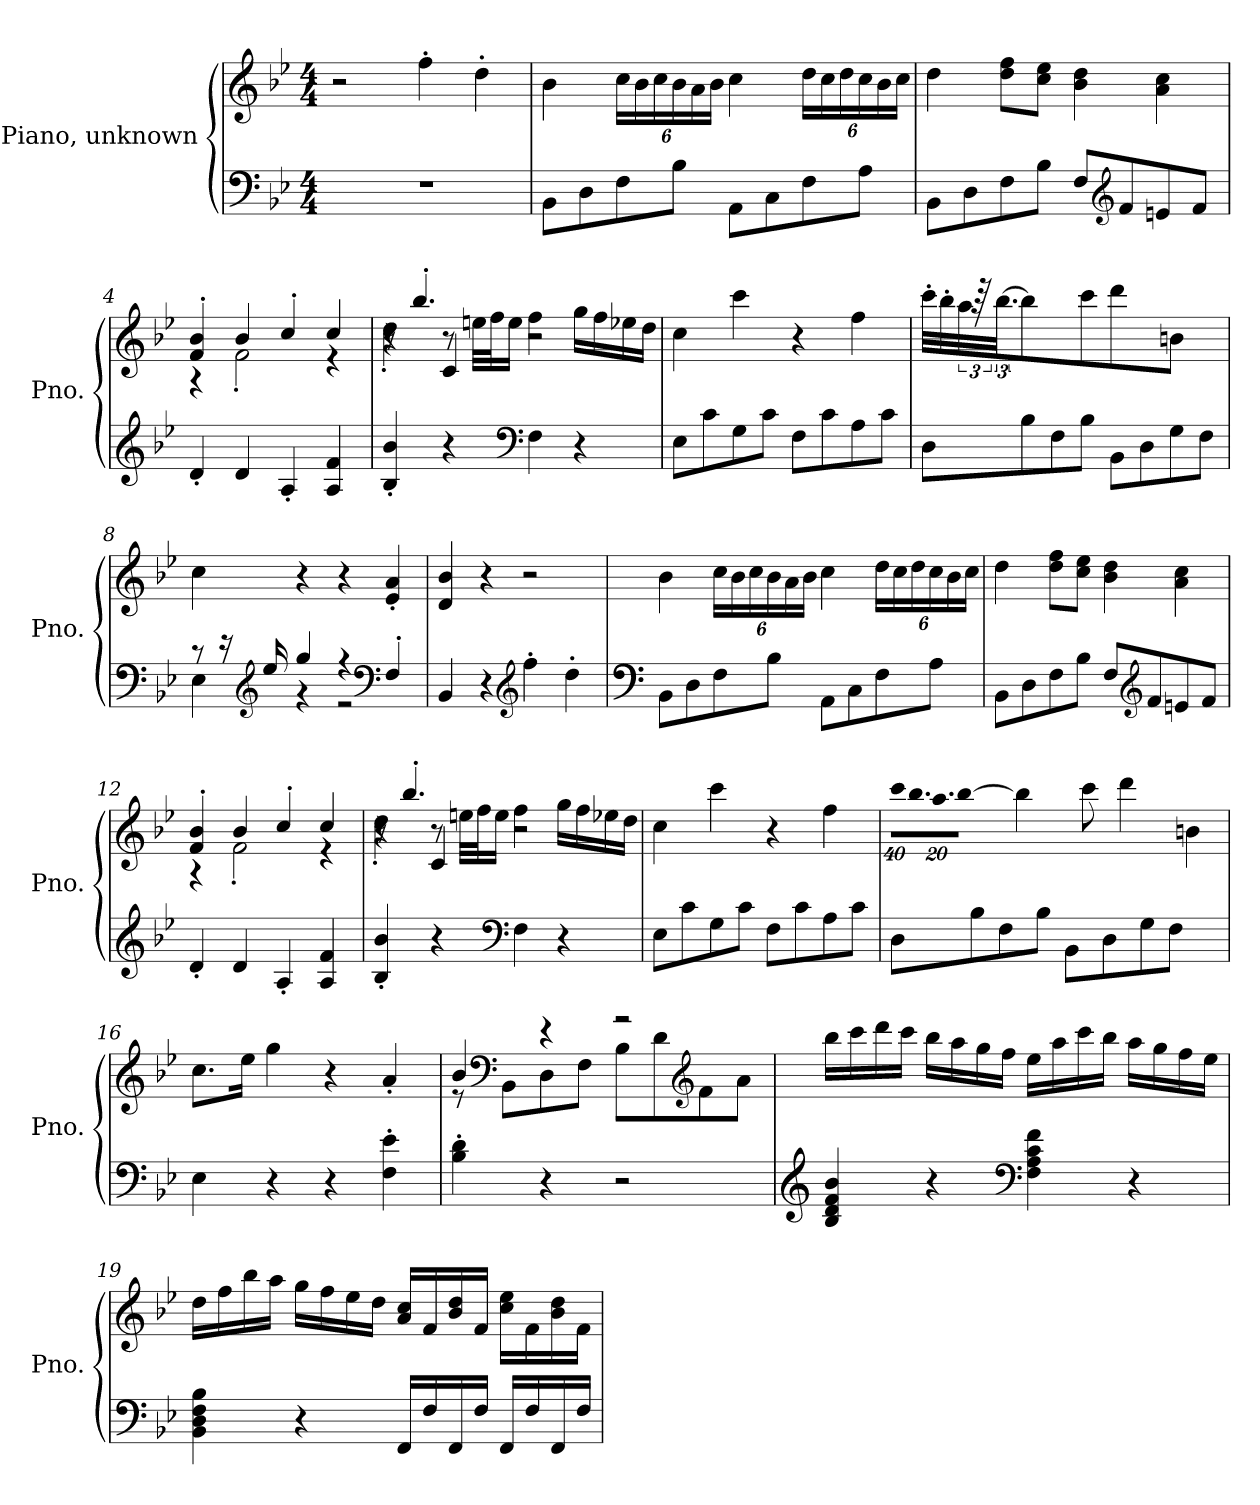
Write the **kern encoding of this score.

**kern	**kern
*part1	*part1
*staff2	*staff1
*I"Piano, unknown	*
*I'Pno.	*
*clefF4	*clefG2
*k[b-e-]	*k[b-e-]
*M4/4	*M4/4
*MM120	*MM120
=1	=1
1r	2r
.	4ff'\
.	4dd'\
=2	=2
8BB-\L	4b-\
8D\	.
*	*Xbrackettup
8F\	24cc\LL
.	24b-\
.	24cc\
8B-\J	24b-\
.	24a\
.	24b-\JJ
8AA\L	4cc\
8C\	.
8F\	24dd\LL
.	24cc\
.	24dd\
8A\J	24cc\
.	24b-\
.	24cc\JJ
=3	=3
8BB-\L	4dd\
8D\	.
8F\	8dd\ 8ff\L
8B-\J	8cc\ 8ee-\J
8F/L	4b-\ 4dd\
*clefG2	*
8f/	.
8en/	4a\ 4cc\
8f/J	.
=4	=4
*	*^
4d'/	4f/' 4b-/'	4r
4d/	4b-/	2f'\
4A'/	4cc'/	.
4A/ 4f/	4cc/	4r
!!LO:LB:g=z
=5	=5	=5
*	*	*^
4B-/' 4b-/'	8r	4dd'\	4r
.	4.bb-'/	.	.
4r	.	8r	4c/
.	.	32een\LLL	.
.	.	32ff\J	.
.	.	16ee\JJ	.
*clefF4	*	*	*
4F\	2r	4ff\	2r
4r	.	16gg\LL	.
.	.	16ff\	.
.	.	16ee-X\	.
.	.	16dd\JJ	.
*	*v	*v	*v
=6	=6
8E-\L	4cc\
8c\	.
8G\	4ccc\
8c\J	.
8F\L	4r
8c\	.
8A\	4ff\
8c\J	.
=7	=7
8D\L	32ccc'\LLL
.	32bb-'\
*	*brackettup
.	48aa\JJJ
.	96r
.	[48.bb-\
8B-\	4bb-\]
8F\	.
8B-\J	8ccc\
8BB-\L	4ddd\
8D\	.
8G\	4bn\
8F\J	.
!!LO:LB:g=z
=8	=8
*^	*
8r	4E-\	4cc\
16r	.	.
*clefG2	*	*
16ee-/	.	.
4gg/	4r	4r
4r	2r	4r
*clefF4	*	*
4F'/	.	4e-/' 4a/'
*v	*v	*
=9	=9
4BB-/	4d/ 4b-/
4r	4r
*clefG2	*
4ff'\	2r
4dd'\	.
=10	=10
*clefF4	*
8BB-\L	4b-\
8D\	.
*	*Xbrackettup
8F\	24cc\LL
.	24b-\
.	24cc\
8B-\J	24b-\
.	24a\
.	24b-\JJ
8AA\L	4cc\
8C\	.
8F\	24dd\LL
.	24cc\
.	24dd\
8A\J	24cc\
.	24b-\
.	24cc\JJ
=11	=11
8BB-\L	4dd\
8D\	.
8F\	8dd\ 8ff\L
8B-\J	8cc\ 8ee-\J
8F/L	4b-\ 4dd\
*clefG2	*
8f/	.
8en/	4a\ 4cc\
8f/J	.
!!LO:LB:g=z
=12	=12
*	*^
4d'/	4f/' 4b-/'	4r
4d/	4b-/	2f'\
4A'/	4cc'/	.
4A/ 4f/	4cc/	4r
=13	=13	=13
*	*	*^
4B-/' 4b-/'	8r	4dd'\	4r
.	4.bb-'/	.	.
4r	.	8r	4c/
.	.	32een\LLL	.
.	.	32ff\J	.
.	.	16ee\JJ	.
*clefF4	*	*	*
4F\	2r	4ff\	2r
4r	.	16gg\LL	.
.	.	16ff\	.
.	.	16ee-X\	.
.	.	16dd\JJ	.
*	*v	*v	*v
=14	=14
8E-\L	4cc\
8c\	.
8G\	4ccc\
8c\J	.
8F\L	4r
8c\	.
8A\	4ff\
8c\J	.
=15	=15
!	!LO:N:vis=32
8D\L	640%23ccc\LLL
!	!LO:N:vis=64.
.	640%17bb-\L
!	!LO:N:vis=64.
.	640%17aa\J
!	!LO:N:vis=32
.	[640%23bb-\JJJ
8B-\	4bb-\]
8F\	.
8B-\J	8ccc\
8BB-\L	4ddd\
8D\	.
8G\	4bn\
8F\J	.
!!LO:LB:g=z
=16	=16
4E-\	8.cc\L
.	16ee-\Jk
4r	4gg\
4r	4r
4F\' 4e-\'	4a'/
=17	=17
*	*^
4B-\' 4d\'	4b-/	8r
*	*clefF4	*
.	.	8BB-\L
4r	4r	8D\
.	.	8F\J
2r	2r	8B-\L
.	.	8d\
*	*clefG2	*
.	.	8f\
.	.	8a\J
*	*v	*v
=18	=18
*clefG2	*
4B-/ 4d/ 4f/ 4b-/	16bb-\LL
.	16ccc\
.	16ddd\
.	16ccc\JJ
4r	16bb-\LL
.	16aa\
.	16gg\
.	16ff\JJ
*clefF4	*
4F\ 4A\ 4c\ 4f\	16ee-\LL
.	16aa\
.	16ccc\
.	16bb-\JJ
4r	16aa\LL
.	16gg\
.	16ff\
.	16ee-\JJ
!!LO:LB:g=z
=19	=19
4BB-\ 4D\ 4F\ 4B-\	16dd\LL
.	16ff\
.	16bb-\
.	16aa\JJ
4r	16gg\LL
.	16ff\
.	16ee-\
.	16dd\JJ
16FF/LL	16a/ 16cc/LL
16F/	16f/
16FF/	16b-/ 16dd/
16F/JJ	16f/JJ
16FF/LL	16cc\ 16ee-\LL
16F/	16f\
16FF/	16b-\ 16dd\
16F/JJ	16f\JJ
=	=
*-	*-
